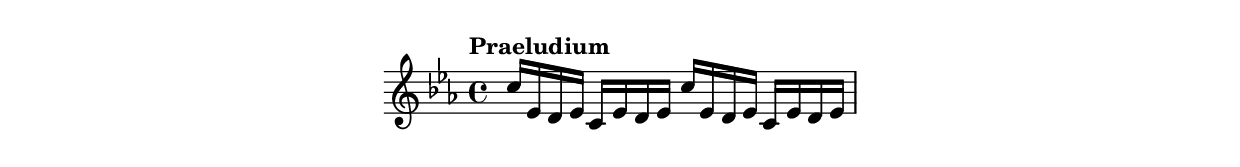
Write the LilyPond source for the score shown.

\include "indice.ily"
\version "2.15.33"
\new Staff \relative f {
  \time 4/4
  \clef treble
  \key c \minor
  \tempo "Praeludium"
  c''16 es, d es c es d es c' es, d es c es d es
}